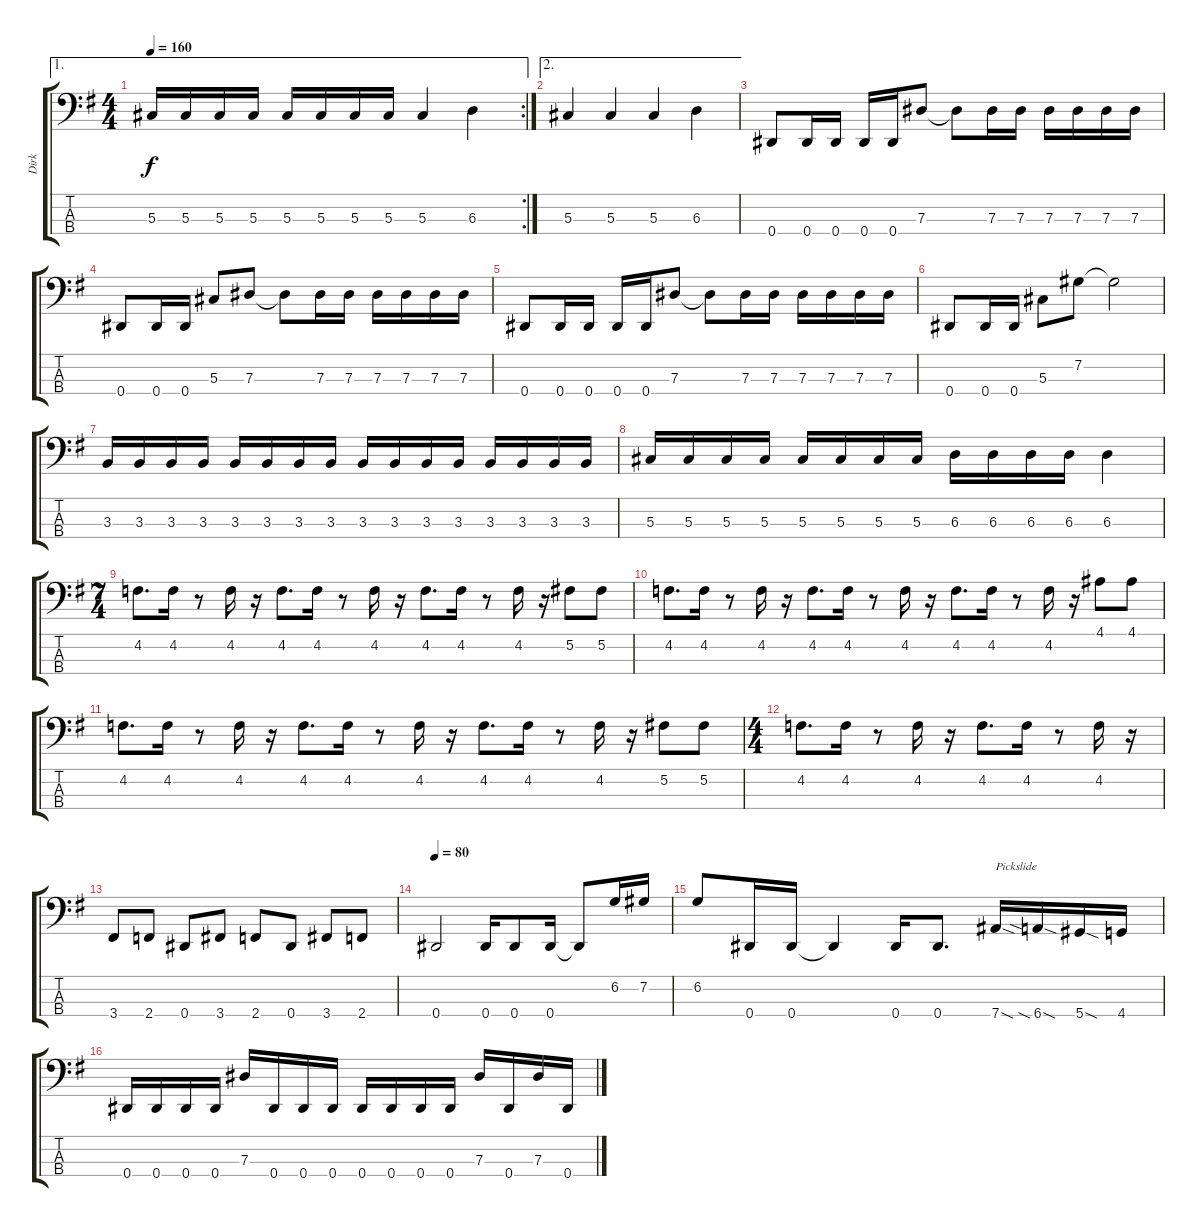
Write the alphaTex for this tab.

\track ("Dirk" "Dirk") {instrument electricbassfinger}
\staff {score tabs}
\tuning (Gb2 Db2 Ab1 Eb1) {hide}
\ae 1
\rc 2
\ts (4 4)
\tempo 160
\clef f4
\ks g
5.3.16{dy f} 5.3.16 5.3.16 5.3.16 5.3.16 5.3.16 5.3.16 5.3.16 5.3.4 6.3.4 |
\ae 2
5.3.4 5.3.4 5.3.4 6.3.4 |
0.4.8 0.4.16 0.4.16 0.4.16 0.4.16 7.3.8 7.3{t}.8 7.3.16 7.3.16 7.3.16 7.3.16 7.3.16 7.3.16 |
0.4.8 0.4.16 0.4.16 5.3.8 7.3.8 7.3{t}.8 7.3.16 7.3.16 7.3.16 7.3.16 7.3.16 7.3.16 |
0.4.8 0.4.16 0.4.16 0.4.16 0.4.16 7.3.8 7.3{t}.8 7.3.16 7.3.16 7.3.16 7.3.16 7.3.16 7.3.16 |
0.4.8 0.4.16 0.4.16 5.3.8 7.2.8 7.2{t}.2 |
3.3.16 3.3.16 3.3.16 3.3.16 3.3.16 3.3.16 3.3.16 3.3.16 3.3.16 3.3.16 3.3.16 3.3.16 3.3.16 3.3.16 3.3.16 3.3.16 |
5.3.16 5.3.16 5.3.16 5.3.16 5.3.16 5.3.16 5.3.16 5.3.16 6.3.16 6.3.16 6.3.16 6.3.16 6.3.4 |
\ts (7 4)
4.2.8{d} 4.2.16 r.8 4.2.16 r.16 4.2.8{d} 4.2.16 r.8 4.2.16 r.16 4.2.8{d} 4.2.16 r.8 4.2.16 r.16 5.2.8 5.2.8 |
4.2.8{d} 4.2.16 r.8 4.2.16 r.16 4.2.8{d} 4.2.16 r.8 4.2.16 r.16 4.2.8{d} 4.2.16 r.8 4.2.16 r.16 4.1.8 4.1.8 |
4.2.8{d} 4.2.16 r.8 4.2.16 r.16 4.2.8{d} 4.2.16 r.8 4.2.16 r.16 4.2.8{d} 4.2.16 r.8 4.2.16 r.16 5.2.8 5.2.8 |
\ts (4 4)
4.2.8{d} 4.2.16 r.8 4.2.16 r.16 4.2.8{d} 4.2.16 r.8 4.2.16 r.16 |
3.4.8 2.4.8 0.4.8 3.4.8 2.4.8 0.4.8 3.4.8 2.4.8 |
\tempo 80
0.4.2 0.4.16 0.4.8 0.4.16 0.4{t}.8 6.2.16 7.2.16 |
6.2.8 0.4.16 0.4.16 0.4{t}.4 0.4.16 0.4.8{d} 7.4{sod}.16{txt "Pickslide"} 6.4{sia sod}.16 5.4{sod}.16 4.4.16 |
0.4.16 0.4.16 0.4.16 0.4.16 7.3.16 0.4.16 0.4.16 0.4.16 0.4.16 0.4.16 0.4.16 0.4.16 7.3.16 0.4.16 7.3.16 0.4.16
